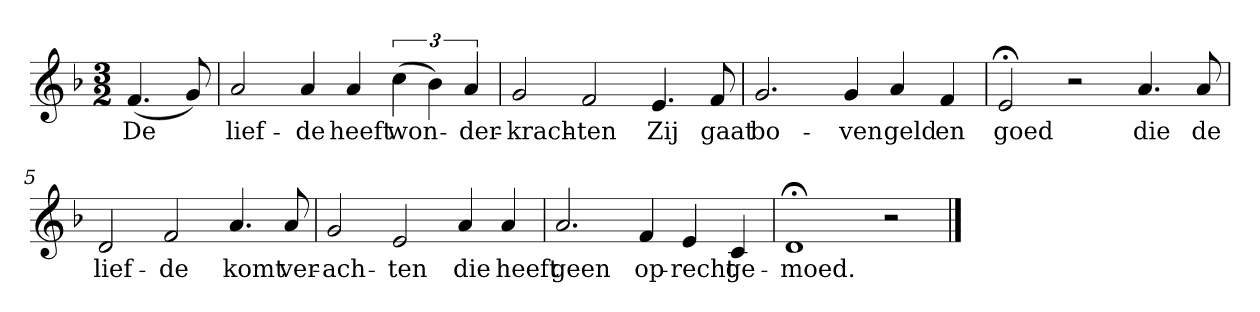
**kern	**text
*part1	*part1
*staff1	*staff1
*clefG2	*
*k[b-]	*
*d:	*
*M3/2	*
*MM120	*
=	=
(4.f	De
8g)	.
=1	=1
2a	lief-
4a	-de
4a	heeft
(6cc	won-
6b-)	.
6a	-der-
=2	=2
2g	-krach-
2f	-ten
4.e	Zij
8f	gaat
=3	=3
2.g	bo-
4g	-ven
4a	geld
4f	en
=4	=4
2e;<	goed
2r	.
4.a	die
8a	de
=5	=5
2d	lief-
2f	-de
4.a	komt
8a	ver-
=6	=6
2g	-ach-
2e	-ten
4a	die
4a	heeft
=7	=7
2.a	geen
4f	op-
4e	-recht
4c	ge-
=8	=8
1d;<	-moed.
2r	.
==	==
*-	*-
